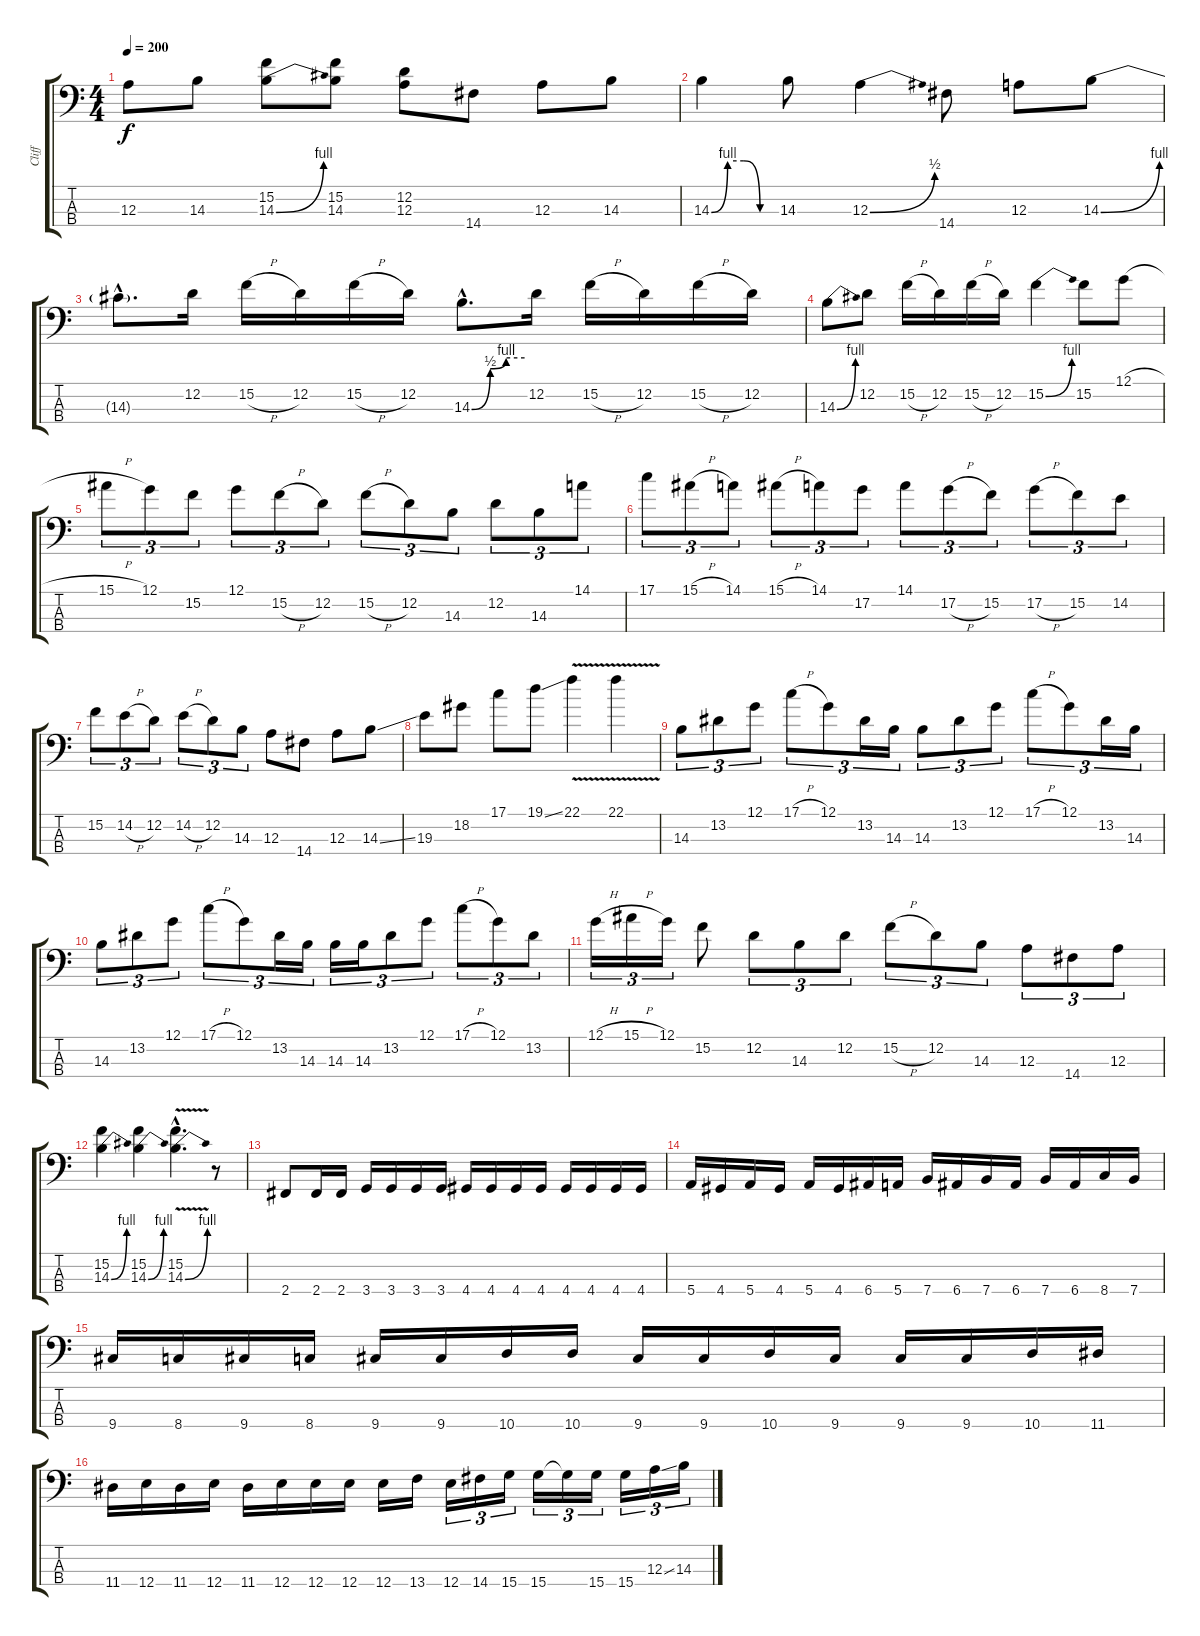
\track ("Cliff" "Cliff") {instrument electricbassfinger}
\staff {score tabs}
\tuning (G2 D2 A1 E1) {hide}
\ts (4 4)
\tempo 200
\clef f4
\ks c
12.3{t}.8{dy f} 14.3.8 (15.2 14.3{be (bend 0 0 60 4)}).8 (15.2 14.3).8 (12.2 12.3).8 14.4.8 12.3.8 14.3.8 |
14.3{be (custom 0 0 15 4 30 4 45 0 60 0)}.4 14.3.8 12.3{be (bend 0 0 60 2)}.4 14.4.8 12.3.8 14.3{be (bend 0 0 60 4)}.8 |
14.3{hac t}.8{d} 12.2.16 15.2{h}.16 12.2.16 15.2{h}.16 12.2.16 14.3{be (custom 0 0 21 2 39 4 60 4) hac}.8{d} 12.2.16 15.2{h}.16 12.2.16 15.2{h}.16 12.2.16 |
14.3{be (bend 0 0 60 4)}.8 12.2.8 15.2{h}.16 12.2.16 15.2{h}.16 12.2.16 15.2{be (bend 0 0 60 4)}.4 15.2.8 12.1{h}.8 |
15.1{h}.8{tu (3 2)} 12.1.8{tu (3 2)} 15.2.8{tu (3 2)} 12.1.8{tu (3 2)} 15.2{h}.8{tu (3 2)} 12.2.8{tu (3 2)} 15.2{h}.8{tu (3 2)} 12.2.8{tu (3 2)} 14.3.8{tu (3 2)} 12.2.8{tu (3 2)} 14.3.8{tu (3 2)} 14.1.8{tu (3 2)} |
17.1.8{tu (3 2)} 15.1{h}.8{tu (3 2)} 14.1.8{tu (3 2)} 15.1{h}.8{tu (3 2)} 14.1.8{tu (3 2)} 17.2.8{tu (3 2)} 14.1.8{tu (3 2)} 17.2{h}.8{tu (3 2)} 15.2.8{tu (3 2)} 17.2{h}.8{tu (3 2)} 15.2.8{tu (3 2)} 14.2.8{tu (3 2)} |
15.2.8{tu (3 2)} 14.2{h}.8{tu (3 2)} 12.2.8{tu (3 2)} 14.2{h}.8{tu (3 2)} 12.2.8{tu (3 2)} 14.3.8{tu (3 2)} 12.3.8 14.4.8 12.3.8 14.3{ss}.8 |
19.3.8 18.2.8 17.1.8 19.1{ss}.8 22.1{v}.4 22.1{v}.4 |
14.3.8{tu (3 2)} 13.2.8{tu (3 2)} 12.1.8{tu (3 2)} 17.1{h}.8{tu (3 2)} 12.1.8{tu (3 2)} 13.2.16{tu (3 2)} 14.3.16{tu (3 2)} 14.3.8{tu (3 2)} 13.2.8{tu (3 2)} 12.1.8{tu (3 2)} 17.1{h}.8{tu (3 2)} 12.1.8{tu (3 2)} 13.2.16{tu (3 2)} 14.3.16{tu (3 2)} |
14.3.8{tu (3 2)} 13.2.8{tu (3 2)} 12.1.8{tu (3 2)} 17.1{h}.8{tu (3 2)} 12.1.8{tu (3 2)} 13.2.16{tu (3 2)} 14.3.16{tu (3 2)} 14.3.16{tu (3 2)} 14.3.16{tu (3 2)} 13.2.8{tu (3 2)} 12.1.8{tu (3 2)} 17.1{h}.8{tu (3 2)} 12.1.8{tu (3 2)} 13.2.8{tu (3 2)} |
12.1{h}.16{tu (3 2)} 15.1{h}.16{tu (3 2)} 12.1.16{tu (3 2)} 15.2.8 12.2.8{tu (3 2)} 14.3.8{tu (3 2)} 12.2.8{tu (3 2)} 15.2{h}.8{tu (3 2)} 12.2.8{tu (3 2)} 14.3.8{tu (3 2)} 12.3.8{tu (3 2)} 14.4.8{tu (3 2)} 12.3.8{tu (3 2)} |
(15.2 14.3{be (bend 0 0 60 4)}).4 (15.2 14.3{be (bend 0 0 60 4)}).4 (15.2{v hac} 14.3{be (bend 0 0 60 4) v hac}).4{d} r.8 |
2.4.8 2.4.16 2.4.16 3.4.16 3.4.16 3.4.16 3.4.16 4.4.16 4.4.16 4.4.16 4.4.16 4.4.16 4.4.16 4.4.16 4.4.16 |
5.4.16 4.4.16 5.4.16 4.4.16 5.4.16 4.4.16 6.4.16 5.4.16 7.4.16 6.4.16 7.4.16 6.4.16 7.4.16 6.4.16 8.4.16 7.4.16 |
9.4.16 8.4.16 9.4.16 8.4.16 9.4.16 9.4.16 10.4.16 10.4.16 9.4.16 9.4.16 10.4.16 9.4.16 9.4.16 9.4.16 10.4.16 11.4.16 |
11.4.16 12.4.16 11.4.16 12.4.16 11.4.16 12.4.16 12.4.16 12.4.16 12.4.16 13.4.16 12.4.16{tu (3 2)} 14.4.16{tu (3 2)} 15.4.16{tu (3 2)} 15.4.16{tu (3 2)} 15.4{t}.16{tu (3 2)} 15.4.16{tu (3 2)} 15.4.16{tu (3 2)} 12.3{ss}.16{tu (3 2)} 14.3.16{tu (3 2)}
